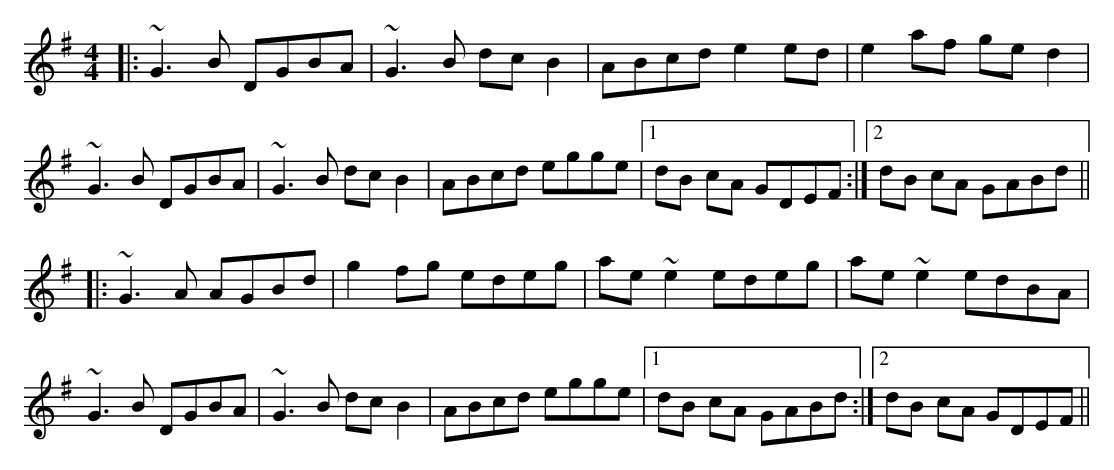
X:1
M:4/4
K:G
|: ~G3 B DGBA | ~G3 B dc B2 | ABcd e2 ed | e2 af ge d2 |
~G3 B DGBA | ~G3 B dc B2 | ABcd egge |1 dB cA GDEF :|2 dB cA GABd ||
|: ~G3 A AGBd | g2 fg edeg | ae ~e2 edeg | ae ~e2 edBA |
~G3 B DGBA | ~G3 B dc B2 | ABcd egge |1 dB cA GABd :|2 dB cA GDEF ||
